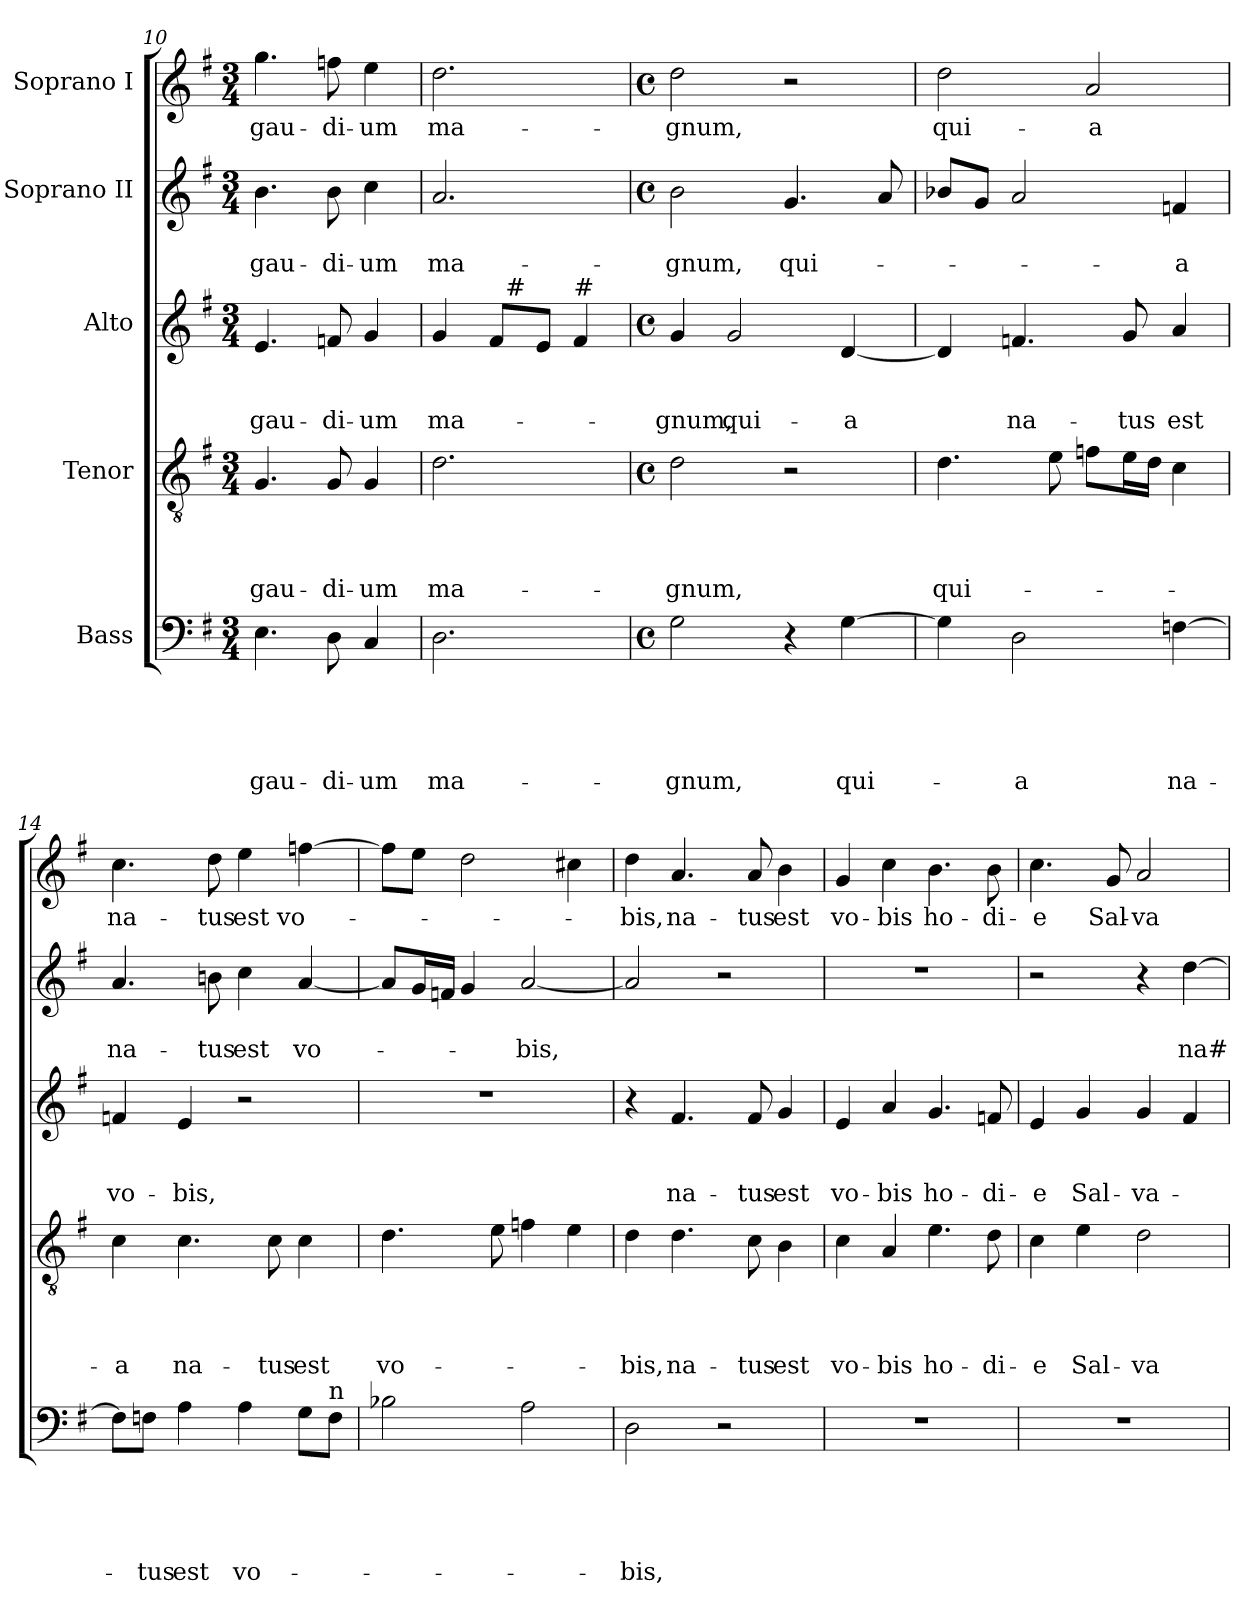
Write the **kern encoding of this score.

**kern	**text	**text	**text	**text	**text	**kern	**text	**text	**text	**text	**kern	**text	**text	**text	**kern	**text	**text	**kern	**text
*part5	*part5	*part5	*part5	*part5	*part5	*part4	*part4	*part4	*part4	*part4	*part3	*part3	*part3	*part3	*part2	*part2	*part2	*part1	*part1
*staff5	*staff5	*staff5	*staff5	*staff5	*staff5	*staff4	*staff4	*staff4	*staff4	*staff4	*staff3	*staff3	*staff3	*staff3	*staff2	*staff2	*staff2	*staff1	*staff1
*I"Bass	*	*	*	*	*	*I"Tenor	*	*	*	*	*I"Alto	*	*	*	*I"Soprano II	*	*	*I"Soprano I	*
*clefF4	*	*	*	*	*	*clefGv2	*	*	*	*	*clefG2	*	*	*	*clefG2	*	*	*clefG2	*
*k[f#]	*	*	*	*	*	*k[f#]	*	*	*	*	*k[f#]	*	*	*	*k[f#]	*	*	*k[f#]	*
*G:	*	*	*	*	*	*G:	*	*	*	*	*G:	*	*	*	*G:	*	*	*G:	*
*M3/4	*	*	*	*	*	*M3/4	*	*	*	*	*M3/4	*	*	*	*M3/4	*	*	*M3/4	*
=10	=10	=10	=10	=10	=10	=10	=10	=10	=10	=10	=10	=10	=10	=10	=10	=10	=10	=10	=10
!	!	!	!	!	!LO:LY:b	!	!	!	!	!LO:LY:b	!	!	!	!LO:LY:b	!	!	!LO:LY:b	!	!LO:LY:b
4.E\	.	.	.	.	gau-	4.G/	.	.	.	gau-	4.e/	.	.	gau-	4.b\	.	gau-	4.gg\	gau-
!	!	!	!	!	!LO:LY:b	!	!	!	!	!LO:LY:b	!	!	!	!LO:LY:b	!	!	!LO:LY:b	!	!LO:LY:b
8D\	.	.	.	.	-di-	8G/	.	.	.	-di-	8fn/	.	.	-di-	8b\	.	-di-	8ffn\	-di-
!	!	!	!	!	!LO:LY:b	!	!	!	!	!LO:LY:b	!	!	!	!LO:LY:b	!	!	!LO:LY:b	!	!LO:LY:b
4C/	.	.	.	.	-um	4G/	.	.	.	-um	4g/	.	.	-um	4cc\	.	-um	4ee\	-um
=11	=11	=11	=11	=11	=11	=11	=11	=11	=11	=11	=11	=11	=11	=11	=11	=11	=11	=11	=11
!	!	!	!	!	!LO:LY:b	!	!	!	!	!LO:LY:b	!	!	!	!LO:LY:b	!	!	!LO:LY:b	!	!LO:LY:b
*	*	*	*	*	*	*	*	*	*	*	*^	*	*	*	*	*	*	*	*
2.D\	.	.	.	.	ma-	2.d\	.	.	.	ma-	4g/	4ryy	.	.	ma-	2.a/	.	ma-	2.dd\	ma-
.	.	.	.	.	.	.	.	.	.	.	8f#/L	32ryy	.	.	.	.	.	.	.	.
!	!	!	!	!	!	!	!	!	!	!	!	!LO:TX:a:t=#	!	!	!	!	!	!	!	!
.	.	.	.	.	.	.	.	.	.	.	.	4...ryy	.	.	.	.	.	.	.	.
.	.	.	.	.	.	.	.	.	.	.	8e/J	.	.	.	.	.	.	.	.	.
!	!	!	!	!	!	!	!	!	!	!	!LO:TX:a:t=#	!	!	!	!	!	!	!	!	!
.	.	.	.	.	.	.	.	.	.	.	4f#/	.	.	.	.	.	.	.	.	.
*	*	*	*	*	*	*	*	*	*	*	*v	*v	*	*	*	*	*	*	*	*
!!LO:PB:g=z
=12	=12	=12	=12	=12	=12	=12	=12	=12	=12	=12	=12	=12	=12	=12	=12	=12	=12	=12	=12
*M4/4	*	*	*	*	*	*M4/4	*	*	*	*	*M4/4	*	*	*	*M4/4	*	*	*M4/4	*
*met(c)	*	*	*	*	*	*met(c)	*	*	*	*	*met(c)	*	*	*	*met(c)	*	*	*met(c)	*
*	*	*	*	*	*	*	*	*	*	*	*^	*	*	*	*	*	*	*	*
!	!	!	!	!	!LO:LY:b	!	!	!	!	!LO:LY:b	!	!	!	!	!LO:LY:b	!	!	!LO:LY:b	!	!LO:LY:b
*	*	*	*	*	*	*	*	*	*	*	*v	*v	*	*	*	*	*	*	*	*
2G\	.	.	.	.	-gnum,	2d\	.	.	.	-gnum,	4g/	.	.	-gnum,	2b\	.	-gnum,	2dd\	-gnum,
!	!	!	!	!	!	!	!	!	!	!	!	!	!	!LO:LY:b	!	!	!	!	!
.	.	.	.	.	.	.	.	.	.	.	2g/	.	.	qui-	.	.	.	.	.
!	!	!	!	!	!	!	!	!	!	!	!	!	!	!	!	!	!LO:LY:b	!	!
4r	.	.	.	.	.	2r	.	.	.	.	.	.	.	.	4.g/	.	qui-	2r	.
!	!	!	!	!	!LO:LY:b	!	!	!	!	!	!	!	!	!LO:LY:b	!	!	!	!	!
[>4G\	.	.	.	.	qui-	.	.	.	.	.	[<4d/	.	.	-a	.	.	.	.	.
.	.	.	.	.	.	.	.	.	.	.	.	.	.	.	8a/	.	.	.	.
=13	=13	=13	=13	=13	=13	=13	=13	=13	=13	=13	=13	=13	=13	=13	=13	=13	=13	=13	=13
!	!	!	!	!	!	!	!	!	!	!LO:LY:b	!	!	!	!	!	!	!	!	!LO:LY:b
4G\]	.	.	.	.	.	4.d\	.	.	.	qui-	4d/]	.	.	.	8b-X/L	.	.	2dd\	qui-
.	.	.	.	.	.	.	.	.	.	.	.	.	.	.	8g/J	.	.	.	.
!	!	!	!	!	!LO:LY:b	!	!	!	!	!	!	!	!	!LO:LY:b	!	!	!	!	!
2D\	.	.	.	.	-a	.	.	.	.	.	4.fn/	.	.	na-	2a/	.	.	.	.
.	.	.	.	.	.	8e\	.	.	.	.	.	.	.	.	.	.	.	.	.
!	!	!	!	!	!	!	!	!	!	!	!	!	!	!	!	!	!	!	!LO:LY:b
.	.	.	.	.	.	8fn\L	.	.	.	.	.	.	.	.	.	.	.	2a/	-a
!	!	!	!	!	!	!	!	!	!	!	!	!	!	!LO:LY:b	!	!	!	!	!
.	.	.	.	.	.	16e\L	.	.	.	.	8g/	.	.	-tus	.	.	.	.	.
.	.	.	.	.	.	16d\JJ	.	.	.	.	.	.	.	.	.	.	.	.	.
!	!	!	!	!	!LO:LY:b	!	!	!	!	!	!	!	!	!LO:LY:b	!	!	!LO:LY:b	!	!
[>4Fn\	.	.	.	.	na-	4c\	.	.	.	.	4a/	.	.	est	4fn/	.	-a	.	.
=14	=14	=14	=14	=14	=14	=14	=14	=14	=14	=14	=14	=14	=14	=14	=14	=14	=14	=14	=14
!	!	!	!	!	!	!	!	!	!	!LO:LY:b	!	!	!	!LO:LY:b	!	!	!LO:LY:b	!	!LO:LY:b
8F\L]	.	.	.	.	.	4c\	.	.	.	-a	4fn/	.	.	vo-	4.a/	.	na-	4.cc\	na-
!	!	!	!	!	!LO:LY:b	!	!	!	!	!	!	!	!	!	!	!	!	!	!
8Fn\J	.	.	.	.	-tus	.	.	.	.	.	.	.	.	.	.	.	.	.	.
!	!	!	!	!	!LO:LY:b	!	!	!	!	!LO:LY:b	!	!	!	!LO:LY:b	!	!	!	!	!
4A\	.	.	.	.	est	4.c\	.	.	.	na-	4e/	.	.	-bis,	.	.	.	.	.
!	!	!	!	!	!	!	!	!	!	!	!	!	!	!	!	!	!LO:LY:b	!	!LO:LY:b
.	.	.	.	.	.	.	.	.	.	.	.	.	.	.	8bn\	.	-tus	8dd\	-tus
!	!	!	!	!	!LO:LY:b	!	!	!	!	!	!	!	!	!	!	!	!LO:LY:b	!	!LO:LY:b
4A\	.	.	.	.	vo-	.	.	.	.	.	2r	.	.	.	4cc\	.	est	4ee\	est
!	!	!	!	!	!	!	!	!	!	!LO:LY:b	!	!	!	!	!	!	!	!	!
.	.	.	.	.	.	8c\	.	.	.	-tus	.	.	.	.	.	.	.	.	.
!	!	!	!	!	!	!	!	!	!	!LO:LY:b	!	!	!	!	!	!	!LO:LY:b	!	!LO:LY:b
8G\L	.	.	.	.	.	4c\	.	.	.	est	.	.	.	.	[<4a/	.	vo-	[>4ffn\	vo-
!LO:TX:a:t=n	!	!	!	!	!	!	!	!	!	!	!	!	!	!	!	!	!	!	!
8F\J	.	.	.	.	.	.	.	.	.	.	.	.	.	.	.	.	.	.	.
=15	=15	=15	=15	=15	=15	=15	=15	=15	=15	=15	=15	=15	=15	=15	=15	=15	=15	=15	=15
!	!	!	!	!	!	!	!	!	!	!LO:LY:b	!	!	!	!	!	!	!	!	!
2B-X\	.	.	.	.	.	4.d\	.	.	.	vo-	1r	.	.	.	8a/L]	.	.	8ff\L]	.
.	.	.	.	.	.	.	.	.	.	.	.	.	.	.	16g/L	.	.	8ee\J	.
.	.	.	.	.	.	.	.	.	.	.	.	.	.	.	16fn/JJ	.	.	.	.
.	.	.	.	.	.	.	.	.	.	.	.	.	.	.	4g/	.	.	2dd\	.
.	.	.	.	.	.	8e\	.	.	.	.	.	.	.	.	.	.	.	.	.
!	!	!	!	!	!	!	!	!	!	!	!	!	!	!	!	!	!LO:LY:b	!	!
2A\	.	.	.	.	.	4fn\	.	.	.	.	.	.	.	.	[<2a/	.	-bis,	.	.
.	.	.	.	.	.	4e\	.	.	.	.	.	.	.	.	.	.	.	4cc#X\	.
!!LO:LB:g=z
=16	=16	=16	=16	=16	=16	=16	=16	=16	=16	=16	=16	=16	=16	=16	=16	=16	=16	=16	=16
!	!	!	!	!	!LO:LY:b	!	!	!	!	!LO:LY:b	!	!	!	!	!	!	!	!	!LO:LY:b
2D\	.	.	.	.	-bis,	4d\	.	.	.	-bis,	4r	.	.	.	2a/]	.	.	4dd\	-bis,
!	!	!	!	!	!	!	!	!	!	!LO:LY:b	!	!	!	!LO:LY:b	!	!	!	!	!LO:LY:b
.	.	.	.	.	.	4.d\	.	.	.	na-	4.f#/	.	.	na-	.	.	.	4.a/	na-
2r	.	.	.	.	.	.	.	.	.	.	.	.	.	.	2r	.	.	.	.
!	!	!	!	!	!	!	!	!	!	!LO:LY:b	!	!	!	!LO:LY:b	!	!	!	!	!LO:LY:b
.	.	.	.	.	.	8c\	.	.	.	-tus	8f#/	.	.	-tus	.	.	.	8a/	-tus
!	!	!	!	!	!	!	!	!	!	!LO:LY:b	!	!	!	!LO:LY:b	!	!	!	!	!LO:LY:b
.	.	.	.	.	.	4B\	.	.	.	est	4g/	.	.	est	.	.	.	4b\	est
=17	=17	=17	=17	=17	=17	=17	=17	=17	=17	=17	=17	=17	=17	=17	=17	=17	=17	=17	=17
!	!	!	!	!	!	!	!	!	!	!LO:LY:b	!	!	!	!LO:LY:b	!	!	!	!	!LO:LY:b
1r	.	.	.	.	.	4c\	.	.	.	vo-	4e/	.	.	vo-	1r	.	.	4g/	vo-
!	!	!	!	!	!	!	!	!	!	!LO:LY:b	!	!	!	!LO:LY:b	!	!	!	!	!LO:LY:b
.	.	.	.	.	.	4A/	.	.	.	-bis	4a/	.	.	-bis	.	.	.	4cc\	-bis
!	!	!	!	!	!	!	!	!	!	!LO:LY:b	!	!	!	!LO:LY:b	!	!	!	!	!LO:LY:b
.	.	.	.	.	.	4.e\	.	.	.	ho-	4.g/	.	.	ho-	.	.	.	4.b\	ho-
!	!	!	!	!	!	!	!	!	!	!LO:LY:b	!	!	!	!LO:LY:b	!	!	!	!	!LO:LY:b
.	.	.	.	.	.	8d\	.	.	.	-di-	8fn/	.	.	-di-	.	.	.	8b\	-di-
=18	=18	=18	=18	=18	=18	=18	=18	=18	=18	=18	=18	=18	=18	=18	=18	=18	=18	=18	=18
!	!	!	!	!	!	!	!	!	!	!LO:LY:b	!	!	!	!LO:LY:b	!	!	!	!	!LO:LY:b
1r	.	.	.	.	.	4c\	.	.	.	-e	4e/	.	.	-e	2r	.	.	4.cc\	-e
!	!	!	!	!	!	!	!	!	!	!LO:LY:b	!	!	!	!LO:LY:b	!	!	!	!	!
.	.	.	.	.	.	4e\	.	.	.	Sal-	4g/	.	.	Sal-	.	.	.	.	.
!	!	!	!	!	!	!	!	!	!	!	!	!	!	!	!	!	!	!	!LO:LY:b
.	.	.	.	.	.	.	.	.	.	.	.	.	.	.	.	.	.	8g/	Sal-
!	!	!	!	!	!	!	!	!	!	!LO:LY:b	!	!	!	!LO:LY:b	!	!	!	!	!LO:LY:b
.	.	.	.	.	.	2d\	.	.	.	-va-	4g/	.	.	-va-	4r	.	.	2a/	-va-
!	!	!	!	!	!	!	!	!	!	!	!	!	!	!	!	!	!LO:LY:b	!	!
.	.	.	.	.	.	.	.	.	.	.	4f#/	.	.	.	[>4dd\	.	na#-	.	.
=	=	=	=	=	=	=	=	=	=	=	=	=	=	=	=	=	=	=	=
*-	*-	*-	*-	*-	*-	*-	*-	*-	*-	*-	*-	*-	*-	*-	*-	*-	*-	*-	*-
